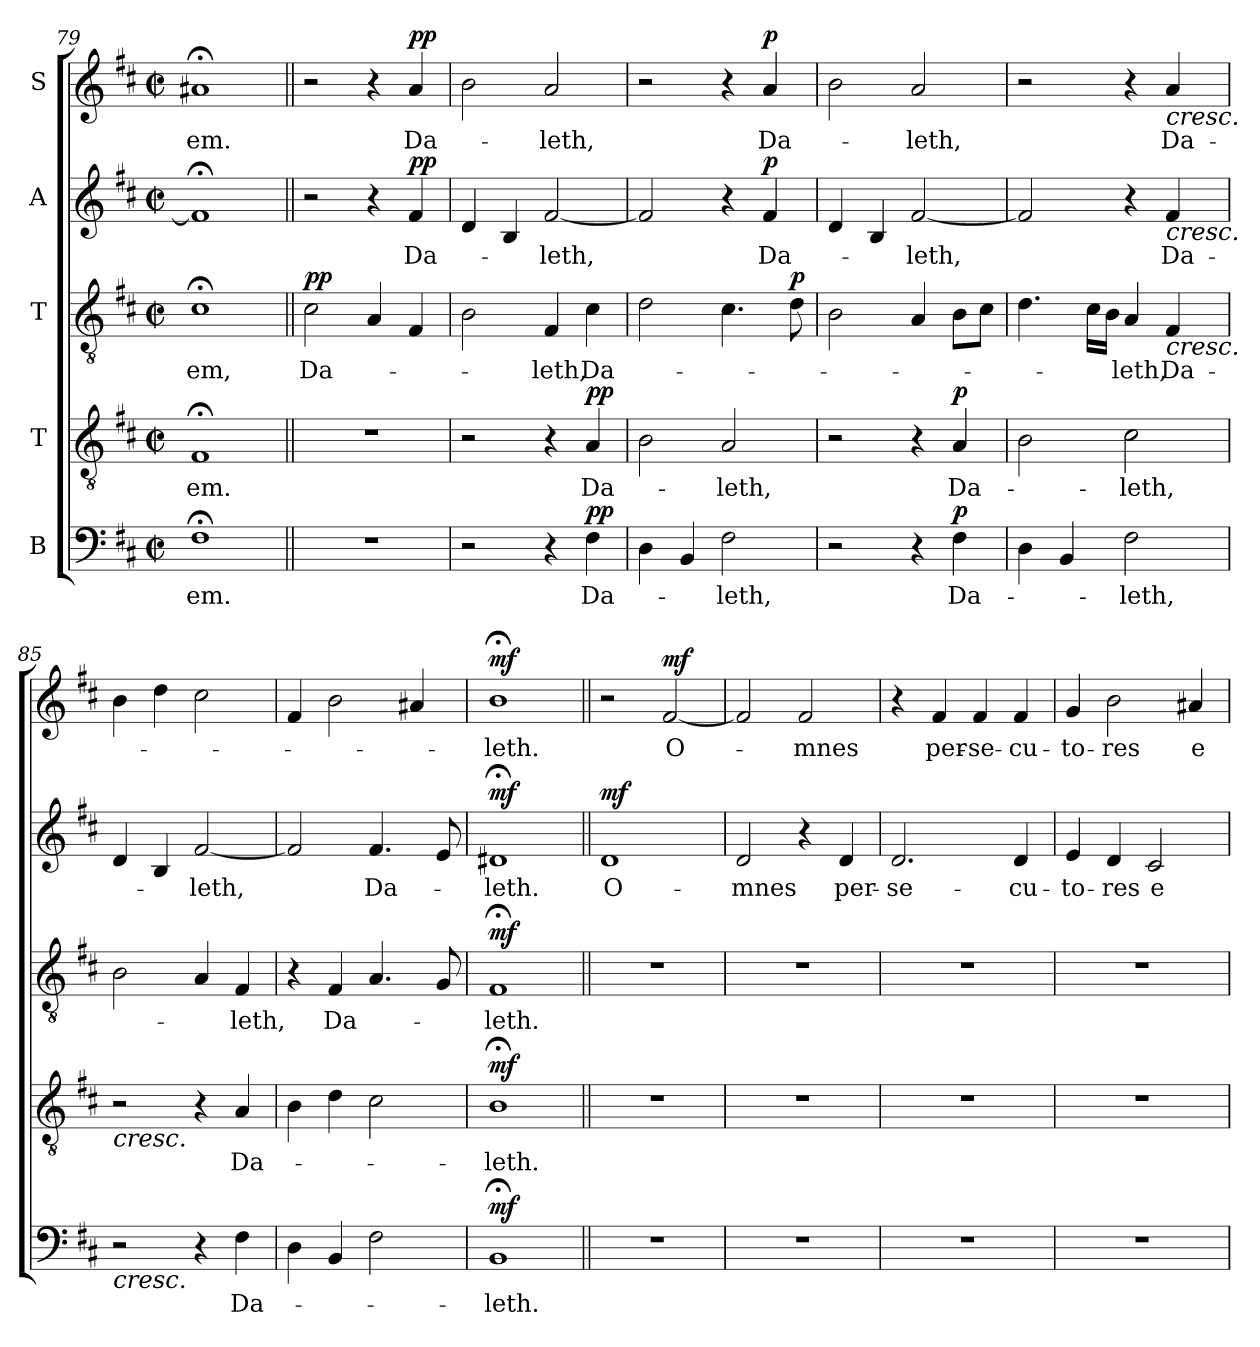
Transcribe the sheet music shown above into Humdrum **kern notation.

**kern	**text	**dynam	**kern	**text	**dynam	**kern	**text	**dynam	**kern	**text	**dynam	**kern	**text	**dynam
*part5	*part5	*part5	*part4	*part4	*part4	*part3	*part3	*part3	*part2	*part2	*part2	*part1	*part1	*part1
*staff5	*staff5	*staff5	*staff4	*staff4	*staff4	*staff3	*staff3	*staff3	*staff2	*staff2	*staff2	*staff1	*staff1	*staff1
*I"B	*	*	*I"T	*	*	*I"T	*	*	*I"A	*	*	*I"S	*	*
*clefF4	*	*	*clefGv2	*	*	*clefGv2	*	*	*clefG2	*	*	*clefG2	*	*
*k[f#c#]	*	*	*k[f#c#]	*	*	*k[f#c#]	*	*	*k[f#c#]	*	*	*k[f#c#]	*	*
*M2/2	*	*	*M2/2	*	*	*M2/2	*	*	*M2/2	*	*	*M2/2	*	*
*met(c|)	*	*	*met(c|)	*	*	*met(c|)	*	*	*met(c|)	*	*	*met(c|)	*	*
=79	=79	=79	=79	=79	=79	=79	=79	=79	=79	=79	=79	=79	=79	=79
!	!LO:LY:b	!	!	!LO:LY:b	!	!	!LO:LY:b	!	!	!	!	!	!LO:LY:b	!
1F#;<	-em.	.	1F#;<	-em.	.	1c#;<	-em,	.	1f#;<]	.	.	1a#X;<	-em.	.
!!LO:LB:g=z
=80||	=80||	=80||	=80||	=80||	=80||	=80||	=80||	=80||	=80||	=80||	=80||	=80||	=80||	=80||
*	*	*	*	*	*	*	*	*	*	*	*	*MM110	*	*
!	!	!	!	!	!	!	!LO:LY:b	!LO:DY:b	!	!	!	!	!	!
1r	.	.	1r	.	.	2c#\	Da-	pp	2r	.	.	2r	.	.
.	.	.	.	.	.	4A/	.	.	4r	.	.	4r	.	.
!	!	!	!	!	!	!	!	!	!	!LO:LY:b	!LO:DY:b	!	!LO:LY:b	!LO:DY:b
.	.	.	.	.	.	4F#/	.	.	4f#/	Da-	pp	4a/	Da-	pp
=81	=81	=81	=81	=81	=81	=81	=81	=81	=81	=81	=81	=81	=81	=81
2r	.	.	2r	.	.	2B\	.	.	4d/	.	.	2b\	.	.
.	.	.	.	.	.	.	.	.	4B/	.	.	.	.	.
!	!	!	!	!	!	!	!LO:LY:b	!	!	!LO:LY:b	!	!	!LO:LY:b	!
4r	.	.	4r	.	.	4F#/	-leth,	.	[2f#/	-leth,	.	2a/	-leth,	.
!	!LO:LY:b	!LO:DY:b	!	!LO:LY:b	!LO:DY:b	!	!LO:LY:b	!	!	!	!	!	!	!
4F#\	Da-	pp	4A/	Da-	pp	4c#\	Da-	.	.	.	.	.	.	.
=82	=82	=82	=82	=82	=82	=82	=82	=82	=82	=82	=82	=82	=82	=82
4D\	.	.	2B\	.	.	2d\	.	.	2f#/]	.	.	2r	.	.
4BB/	.	.	.	.	.	.	.	.	.	.	.	.	.	.
!	!LO:LY:b	!	!	!LO:LY:b	!	!	!	!	!	!	!	!	!	!
2F#\	-leth,	.	2A/	-leth,	.	4.c#\	.	.	4r	.	.	4r	.	.
!	!	!	!	!	!	!	!	!	!	!LO:LY:b	!LO:DY:b	!	!LO:LY:b	!LO:DY:b
.	.	.	.	.	.	.	.	.	4f#/	Da-	p	4a/	Da-	p
!	!	!	!	!	!	!	!	!LO:DY:b	!	!	!	!	!	!
.	.	.	.	.	.	8d\	.	p	.	.	.	.	.	.
=83	=83	=83	=83	=83	=83	=83	=83	=83	=83	=83	=83	=83	=83	=83
2r	.	.	2r	.	.	2B\	.	.	4d/	.	.	2b\	.	.
.	.	.	.	.	.	.	.	.	4B/	.	.	.	.	.
!	!	!	!	!	!	!	!	!	!	!LO:LY:b	!	!	!LO:LY:b	!
4r	.	.	4r	.	.	4A/	.	.	[2f#/	-leth,	.	2a/	-leth,	.
!	!LO:LY:b	!LO:DY:b	!	!LO:LY:b	!LO:DY:b	!	!	!	!	!	!	!	!	!
4F#\	Da-	p	4A/	Da-	p	8B\L	.	.	.	.	.	.	.	.
.	.	.	.	.	.	8c#\J	.	.	.	.	.	.	.	.
=84	=84	=84	=84	=84	=84	=84	=84	=84	=84	=84	=84	=84	=84	=84
4D\	.	.	2B\	.	.	4.d\	.	.	2f#/]	.	.	2r	.	.
4BB/	.	.	.	.	.	.	.	.	.	.	.	.	.	.
.	.	.	.	.	.	16c#\LL	.	.	.	.	.	.	.	.
.	.	.	.	.	.	16B\JJ	.	.	.	.	.	.	.	.
!	!LO:LY:b	!	!	!LO:LY:b	!	!	!LO:LY:b	!	!	!	!	!	!	!
2F#\	-leth,	.	2c#\	-leth,	.	4A/	-leth,	.	4r	.	.	4r	.	.
!	!	!	!	!	!	!	!LO:LY:b	!LO:HP:b	!	!LO:LY:b	!LO:HP:b	!	!LO:LY:b	!LO:HP:b
.	.	.	.	.	.	4F#/	Da-	<	4f#/	Da-	<	4a/	Da-	<
=85	=85	=85	=85	=85	=85	=85	=85	=85	=85	=85	=85	=85	=85	=85
!	!	!LO:HP:b	!	!	!LO:HP:b	!	!	!	!	!	!	!	!	!
2r	.	<	2r	.	<	2B\	.	.	4d/	.	.	4b\	.	.
.	.	.	.	.	.	.	.	.	4B/	.	.	4dd\	.	.
!	!	!	!	!	!	!	!	!	!	!LO:LY:b	!	!	!	!
4r	.	.	4r	.	.	4A/	.	.	[2f#/	-leth,	.	2cc#\	.	.
!	!LO:LY:b	!	!	!LO:LY:b	!	!	!LO:LY:b	!	!	!	!	!	!	!
4F#\	Da-	.	4A/	Da-	.	4F#/	-leth,	.	.	.	.	.	.	.
=86	=86	=86	=86	=86	=86	=86	=86	=86	=86	=86	=86	=86	=86	=86
*	*	*	*	*	*	*	*	*	*	*	*	*MM80	*	*
4D\	.	.	4B\	.	.	4r	.	.	2f#/]	.	.	4f#/	.	.
!	!	!	!	!	!	!	!LO:LY:b	!	!	!	!	!	!	!
4BB/	.	.	4d\	.	.	4F#/	Da-	.	.	.	.	2b\	.	.
!	!	!	!	!	!	!	!	!	!	!LO:LY:b	!	!	!	!
2F#\	.	.	2c#\	.	.	4.A/	.	.	4.f#/	Da-	.	.	.	.
.	.	.	.	.	.	.	.	.	.	.	.	4a#X/	.	.
.	.	.	.	.	.	8G/	.	.	8e/	.	.	.	.	.
=87	=87	=87	=87	=87	=87	=87	=87	=87	=87	=87	=87	=87	=87	=87
!	!LO:LY:b	!LO:DY:b	!	!LO:LY:b	!LO:DY:b	!	!LO:LY:b	!LO:DY:b	!	!LO:LY:b	!LO:DY:b	!	!LO:LY:b	!LO:DY:b
1BB;<	-leth.	mf	1B;<	-leth.	mf	1F#;<	-leth.	mf	1d#X;<	-leth.	mf	1b;<	-leth.	mf
.	.	[	.	.	[	.	.	[	.	.	[	.	.	[
!!LO:PB:g=z
=88||	=88||	=88||	=88||	=88||	=88||	=88||	=88||	=88||	=88||	=88||	=88||	=88||	=88||	=88||
*	*	*	*	*	*	*	*	*	*	*	*	*MM110	*	*
!	!	!	!	!	!	!	!	!	!	!LO:LY:b	!LO:DY:b	!	!	!
1r	.	.	1r	.	.	1r	.	.	1d	O-	mf	2r	.	.
!	!	!	!	!	!	!	!	!	!	!	!	!	!LO:LY:b	!LO:DY:b
.	.	.	.	.	.	.	.	.	.	.	.	[2f#/	O-	mf
=89	=89	=89	=89	=89	=89	=89	=89	=89	=89	=89	=89	=89	=89	=89
!	!	!	!	!	!	!	!	!	!	!LO:LY:b	!	!	!	!
1r	.	.	1r	.	.	1r	.	.	2d/	-mnes	.	2f#/]	.	.
!	!	!	!	!	!	!	!	!	!	!	!	!	!LO:LY:b	!
.	.	.	.	.	.	.	.	.	4r	.	.	2f#/	-mnes	.
!	!	!	!	!	!	!	!	!	!	!LO:LY:b	!	!	!	!
.	.	.	.	.	.	.	.	.	4d/	per-	.	.	.	.
=90	=90	=90	=90	=90	=90	=90	=90	=90	=90	=90	=90	=90	=90	=90
!	!	!	!	!	!	!	!	!	!	!LO:LY:b	!	!	!	!
1r	.	.	1r	.	.	1r	.	.	2.d/	-se-	.	4r	.	.
!	!	!	!	!	!	!	!	!	!	!	!	!	!LO:LY:b	!
.	.	.	.	.	.	.	.	.	.	.	.	4f#/	per-	.
!	!	!	!	!	!	!	!	!	!	!	!	!	!LO:LY:b	!
.	.	.	.	.	.	.	.	.	.	.	.	4f#/	-se-	.
!	!	!	!	!	!	!	!	!	!	!LO:LY:b	!	!	!LO:LY:b	!
.	.	.	.	.	.	.	.	.	4d/	-cu-	.	4f#/	-cu-	.
=91	=91	=91	=91	=91	=91	=91	=91	=91	=91	=91	=91	=91	=91	=91
!	!	!	!	!	!	!	!	!	!	!LO:LY:b	!	!	!LO:LY:b	!
1r	.	.	1r	.	.	1r	.	.	4e/	-to-	.	4g/	-to-	.
!	!	!	!	!	!	!	!	!	!	!LO:LY:b	!	!	!LO:LY:b	!
.	.	.	.	.	.	.	.	.	4d/	-res	.	2b\	-res	.
!	!	!	!	!	!	!	!	!	!	!LO:LY:b	!	!	!	!
.	.	.	.	.	.	.	.	.	2c#/	e-	.	.	.	.
!	!	!	!	!	!	!	!	!	!	!	!	!	!LO:LY:b	!
.	.	.	.	.	.	.	.	.	.	.	.	4a#X/	e-	.
=	=	=	=	=	=	=	=	=	=	=	=	=	=	=
*-	*-	*-	*-	*-	*-	*-	*-	*-	*-	*-	*-	*-	*-	*-
